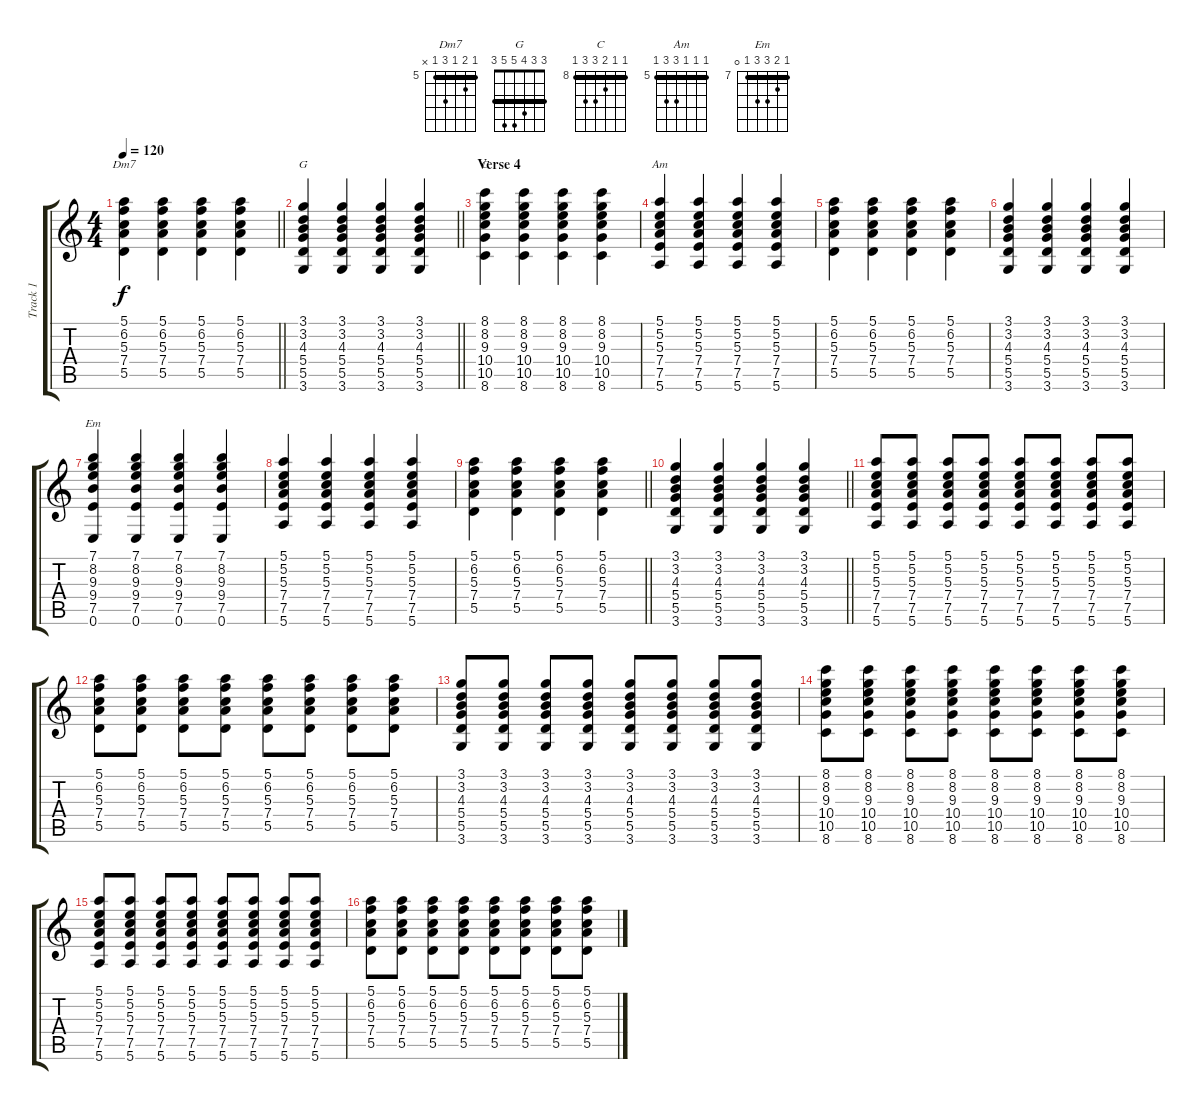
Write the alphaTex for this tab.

\track ("Track 1" "Track 1") {instrument acousticguitarsteel}
\staff {score tabs}
\tuning (E4 B3 G3 D3 A2 E2) {hide}
\chord ("Dm7" 5 6 5 7 5 x) {firstfret 5 barre 5}
\chord ("G" 3 3 4 5 5 3) {barre 3}
\chord ("C" 8 8 9 10 10 8) {firstfret 8 barre 8}
\chord ("Am" 5 5 5 7 7 5) {firstfret 5 barre 5}
\chord ("Em" 7 8 9 9 7 0) {firstfret 7 barre 7}
\ts (4 4)
\tempo 120
\clef g2
\barLineRight lightlight
\ks c
(5.1 6.2 5.3 7.4 5.5).4{ch "Dm7" dy f} (5.1 6.2 5.3 7.4 5.5).4 (5.1 6.2 5.3 7.4 5.5).4 (5.1 6.2 5.3 7.4 5.5).4 |
\barLineRight lightlight
(3.1 3.2 4.3 5.4 5.5 3.6).4{ch "G"} (3.1 3.2 4.3 5.4 5.5 3.6).4 (3.1 3.2 4.3 5.4 5.5 3.6).4 (3.1 3.2 4.3 5.4 5.5 3.6).4 |
\section ("" "Verse 4")
(8.1 8.2 9.3 10.4 10.5 8.6).4{ch "C"} (8.1 8.2 9.3 10.4 10.5 8.6).4 (8.1 8.2 9.3 10.4 10.5 8.6).4 (8.1 8.2 9.3 10.4 10.5 8.6).4 |
(5.1 5.2 5.3 7.4 7.5 5.6).4{ch "Am"} (5.1 5.2 5.3 7.4 7.5 5.6).4 (5.1 5.2 5.3 7.4 7.5 5.6).4 (5.1 5.2 5.3 7.4 7.5 5.6).4 |
(5.1 6.2 5.3 7.4 5.5).4 (5.1 6.2 5.3 7.4 5.5).4 (5.1 6.2 5.3 7.4 5.5).4 (5.1 6.2 5.3 7.4 5.5).4 |
(3.1 3.2 4.3 5.4 5.5 3.6).4 (3.1 3.2 4.3 5.4 5.5 3.6).4 (3.1 3.2 4.3 5.4 5.5 3.6).4 (3.1 3.2 4.3 5.4 5.5 3.6).4 |
(7.1 8.2 9.3 9.4 7.5 0.6).4{ch "Em"} (7.1 8.2 9.3 9.4 7.5 0.6).4 (7.1 8.2 9.3 9.4 7.5 0.6).4 (7.1 8.2 9.3 9.4 7.5 0.6).4 |
(5.1 5.2 5.3 7.4 7.5 5.6).4 (5.1 5.2 5.3 7.4 7.5 5.6).4 (5.1 5.2 5.3 7.4 7.5 5.6).4 (5.1 5.2 5.3 7.4 7.5 5.6).4 |
\barLineRight lightlight
(5.1 6.2 5.3 7.4 5.5).4 (5.1 6.2 5.3 7.4 5.5).4 (5.1 6.2 5.3 7.4 5.5).4 (5.1 6.2 5.3 7.4 5.5).4 |
\barLineRight lightlight
(3.1 3.2 4.3 5.4 5.5 3.6).4 (3.1 3.2 4.3 5.4 5.5 3.6).4 (3.1 3.2 4.3 5.4 5.5 3.6).4 (3.1 3.2 4.3 5.4 5.5 3.6).4 |
(5.1 5.2 5.3 7.4 7.5 5.6).8 (5.1 5.2 5.3 7.4 7.5 5.6).8 (5.1 5.2 5.3 7.4 7.5 5.6).8 (5.1 5.2 5.3 7.4 7.5 5.6).8 (5.1 5.2 5.3 7.4 7.5 5.6).8 (5.1 5.2 5.3 7.4 7.5 5.6).8 (5.1 5.2 5.3 7.4 7.5 5.6).8 (5.1 5.2 5.3 7.4 7.5 5.6).8 |
(5.1 6.2 5.3 7.4 5.5).8 (5.1 6.2 5.3 7.4 5.5).8 (5.1 6.2 5.3 7.4 5.5).8 (5.1 6.2 5.3 7.4 5.5).8 (5.1 6.2 5.3 7.4 5.5).8 (5.1 6.2 5.3 7.4 5.5).8 (5.1 6.2 5.3 7.4 5.5).8 (5.1 6.2 5.3 7.4 5.5).8 |
(3.1 3.2 4.3 5.4 5.5 3.6).8 (3.1 3.2 4.3 5.4 5.5 3.6).8 (3.1 3.2 4.3 5.4 5.5 3.6).8 (3.1 3.2 4.3 5.4 5.5 3.6).8 (3.1 3.2 4.3 5.4 5.5 3.6).8 (3.1 3.2 4.3 5.4 5.5 3.6).8 (3.1 3.2 4.3 5.4 5.5 3.6).8 (3.1 3.2 4.3 5.4 5.5 3.6).8 |
(8.1 8.2 9.3 10.4 10.5 8.6).8 (8.1 8.2 9.3 10.4 10.5 8.6).8 (8.1 8.2 9.3 10.4 10.5 8.6).8 (8.1 8.2 9.3 10.4 10.5 8.6).8 (8.1 8.2 9.3 10.4 10.5 8.6).8 (8.1 8.2 9.3 10.4 10.5 8.6).8 (8.1 8.2 9.3 10.4 10.5 8.6).8 (8.1 8.2 9.3 10.4 10.5 8.6).8 |
(5.1 5.2 5.3 7.4 7.5 5.6).8 (5.1 5.2 5.3 7.4 7.5 5.6).8 (5.1 5.2 5.3 7.4 7.5 5.6).8 (5.1 5.2 5.3 7.4 7.5 5.6).8 (5.1 5.2 5.3 7.4 7.5 5.6).8 (5.1 5.2 5.3 7.4 7.5 5.6).8 (5.1 5.2 5.3 7.4 7.5 5.6).8 (5.1 5.2 5.3 7.4 7.5 5.6).8 |
(5.1 6.2 5.3 7.4 5.5).8 (5.1 6.2 5.3 7.4 5.5).8 (5.1 6.2 5.3 7.4 5.5).8 (5.1 6.2 5.3 7.4 5.5).8 (5.1 6.2 5.3 7.4 5.5).8 (5.1 6.2 5.3 7.4 5.5).8 (5.1 6.2 5.3 7.4 5.5).8 (5.1 6.2 5.3 7.4 5.5).8
